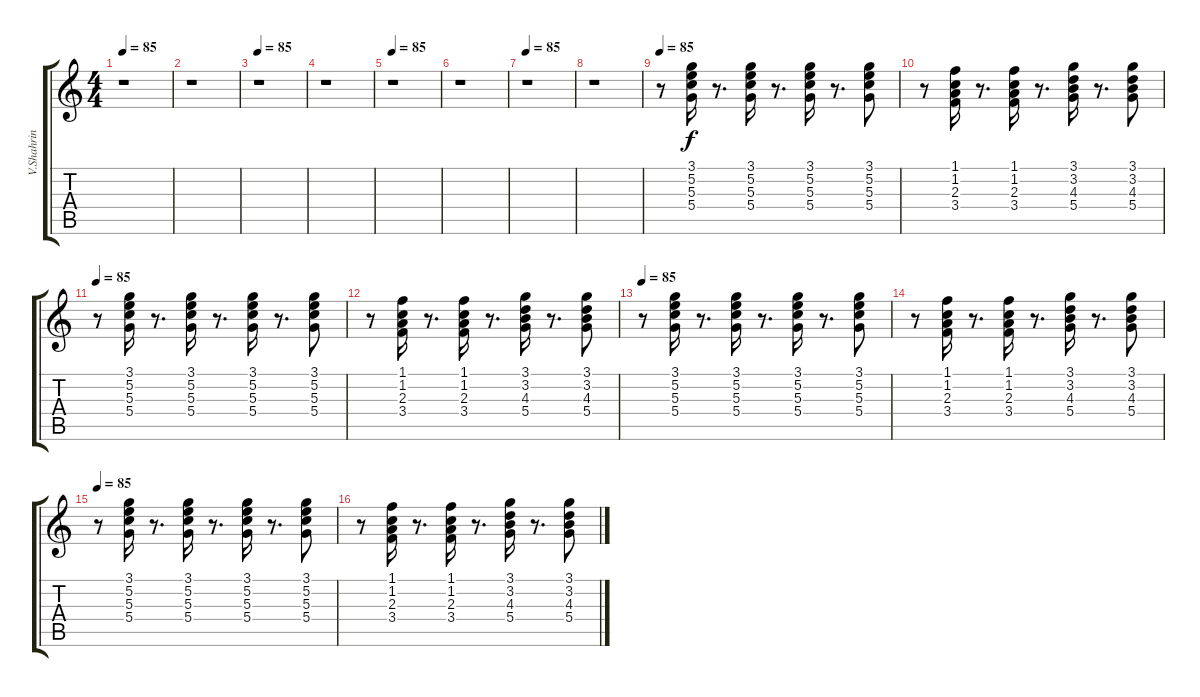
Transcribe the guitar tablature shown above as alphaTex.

\track ("V.Shahrin    Thema          " "V.Shahrin ") {instrument acousticguitarnylon}
\staff {score tabs}
\tuning (E4 B3 G3 D3 A2 E2) {hide}
\ts (4 4)
\tempo 85
\clef g2
\ks c
r.1{dy f} |
r.1 |
\tempo 85
r.1 |
r.1 |
\tempo 85
r.1 |
r.1 |
\tempo 85
r.1 |
r.1 |
\tempo 85
r.8 (3.1 5.2 5.3 5.4).16 r.8{d} (3.1 5.2 5.3 5.4).16 r.8{d} (3.1 5.2 5.3 5.4).16 r.8{d} (3.1 5.2 5.3 5.4).8 |
r.8 (1.1 1.2 2.3 3.4).16 r.8{d} (1.1 1.2 2.3 3.4).16 r.8{d} (3.1 3.2 4.3 5.4).16 r.8{d} (3.1 3.2 4.3 5.4).8 |
\tempo 85
r.8 (3.1 5.2 5.3 5.4).16 r.8{d} (3.1 5.2 5.3 5.4).16 r.8{d} (3.1 5.2 5.3 5.4).16 r.8{d} (3.1 5.2 5.3 5.4).8 |
r.8 (1.1 1.2 2.3 3.4).16 r.8{d} (1.1 1.2 2.3 3.4).16 r.8{d} (3.1 3.2 4.3 5.4).16 r.8{d} (3.1 3.2 4.3 5.4).8 |
\tempo 85
r.8 (3.1 5.2 5.3 5.4).16 r.8{d} (3.1 5.2 5.3 5.4).16 r.8{d} (3.1 5.2 5.3 5.4).16 r.8{d} (3.1 5.2 5.3 5.4).8 |
r.8 (1.1 1.2 2.3 3.4).16 r.8{d} (1.1 1.2 2.3 3.4).16 r.8{d} (3.1 3.2 4.3 5.4).16 r.8{d} (3.1 3.2 4.3 5.4).8 |
\tempo 85
r.8 (3.1 5.2 5.3 5.4).16 r.8{d} (3.1 5.2 5.3 5.4).16 r.8{d} (3.1 5.2 5.3 5.4).16 r.8{d} (3.1 5.2 5.3 5.4).8 |
r.8 (1.1 1.2 2.3 3.4).16 r.8{d} (1.1 1.2 2.3 3.4).16 r.8{d} (3.1 3.2 4.3 5.4).16 r.8{d} (3.1 3.2 4.3 5.4).8
